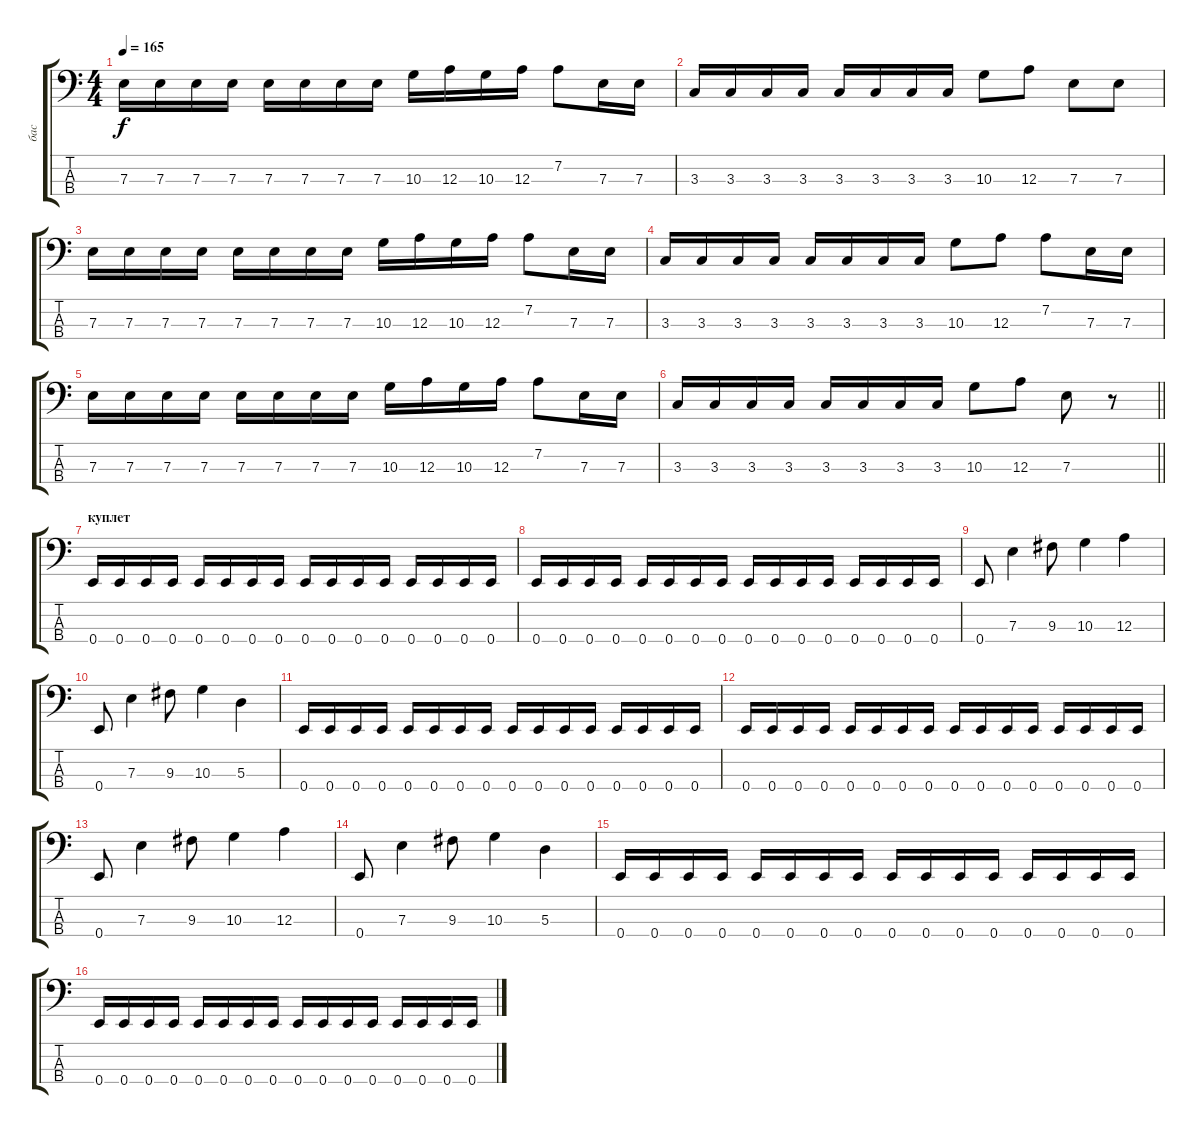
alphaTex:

\track ("бас" "бас") {instrument electricbassfinger}
\staff {score tabs}
\tuning (G2 D2 A1 E1) {hide}
\ts (4 4)
\tempo 165
\clef f4
\ks c
7.3.16{dy f} 7.3.16 7.3.16 7.3.16 7.3.16 7.3.16 7.3.16 7.3.16 10.3.16 12.3.16 10.3.16 12.3.16 7.2.8 7.3.16 7.3.16 |
3.3.16 3.3.16 3.3.16 3.3.16 3.3.16 3.3.16 3.3.16 3.3.16 10.3.8 12.3.8 7.3.8 7.3.8 |
7.3.16 7.3.16 7.3.16 7.3.16 7.3.16 7.3.16 7.3.16 7.3.16 10.3.16 12.3.16 10.3.16 12.3.16 7.2.8 7.3.16 7.3.16 |
3.3.16 3.3.16 3.3.16 3.3.16 3.3.16 3.3.16 3.3.16 3.3.16 10.3.8 12.3.8 7.2.8 7.3.16 7.3.16 |
7.3.16 7.3.16 7.3.16 7.3.16 7.3.16 7.3.16 7.3.16 7.3.16 10.3.16 12.3.16 10.3.16 12.3.16 7.2.8 7.3.16 7.3.16 |
\barLineRight lightlight
3.3.16 3.3.16 3.3.16 3.3.16 3.3.16 3.3.16 3.3.16 3.3.16 10.3.8 12.3.8 7.3.8 r.8 |
\section ("" "куплет")
0.4.16 0.4.16 0.4.16 0.4.16 0.4.16 0.4.16 0.4.16 0.4.16 0.4.16 0.4.16 0.4.16 0.4.16 0.4.16 0.4.16 0.4.16 0.4.16 |
0.4.16 0.4.16 0.4.16 0.4.16 0.4.16 0.4.16 0.4.16 0.4.16 0.4.16 0.4.16 0.4.16 0.4.16 0.4.16 0.4.16 0.4.16 0.4.16 |
0.4.8 7.3.4 9.3.8 10.3.4 12.3.4 |
0.4.8 7.3.4 9.3.8 10.3.4 5.3.4 |
0.4.16 0.4.16 0.4.16 0.4.16 0.4.16 0.4.16 0.4.16 0.4.16 0.4.16 0.4.16 0.4.16 0.4.16 0.4.16 0.4.16 0.4.16 0.4.16 |
0.4.16 0.4.16 0.4.16 0.4.16 0.4.16 0.4.16 0.4.16 0.4.16 0.4.16 0.4.16 0.4.16 0.4.16 0.4.16 0.4.16 0.4.16 0.4.16 |
0.4.8 7.3.4 9.3.8 10.3.4 12.3.4 |
0.4.8 7.3.4 9.3.8 10.3.4 5.3.4 |
0.4.16 0.4.16 0.4.16 0.4.16 0.4.16 0.4.16 0.4.16 0.4.16 0.4.16 0.4.16 0.4.16 0.4.16 0.4.16 0.4.16 0.4.16 0.4.16 |
0.4.16 0.4.16 0.4.16 0.4.16 0.4.16 0.4.16 0.4.16 0.4.16 0.4.16 0.4.16 0.4.16 0.4.16 0.4.16 0.4.16 0.4.16 0.4.16
